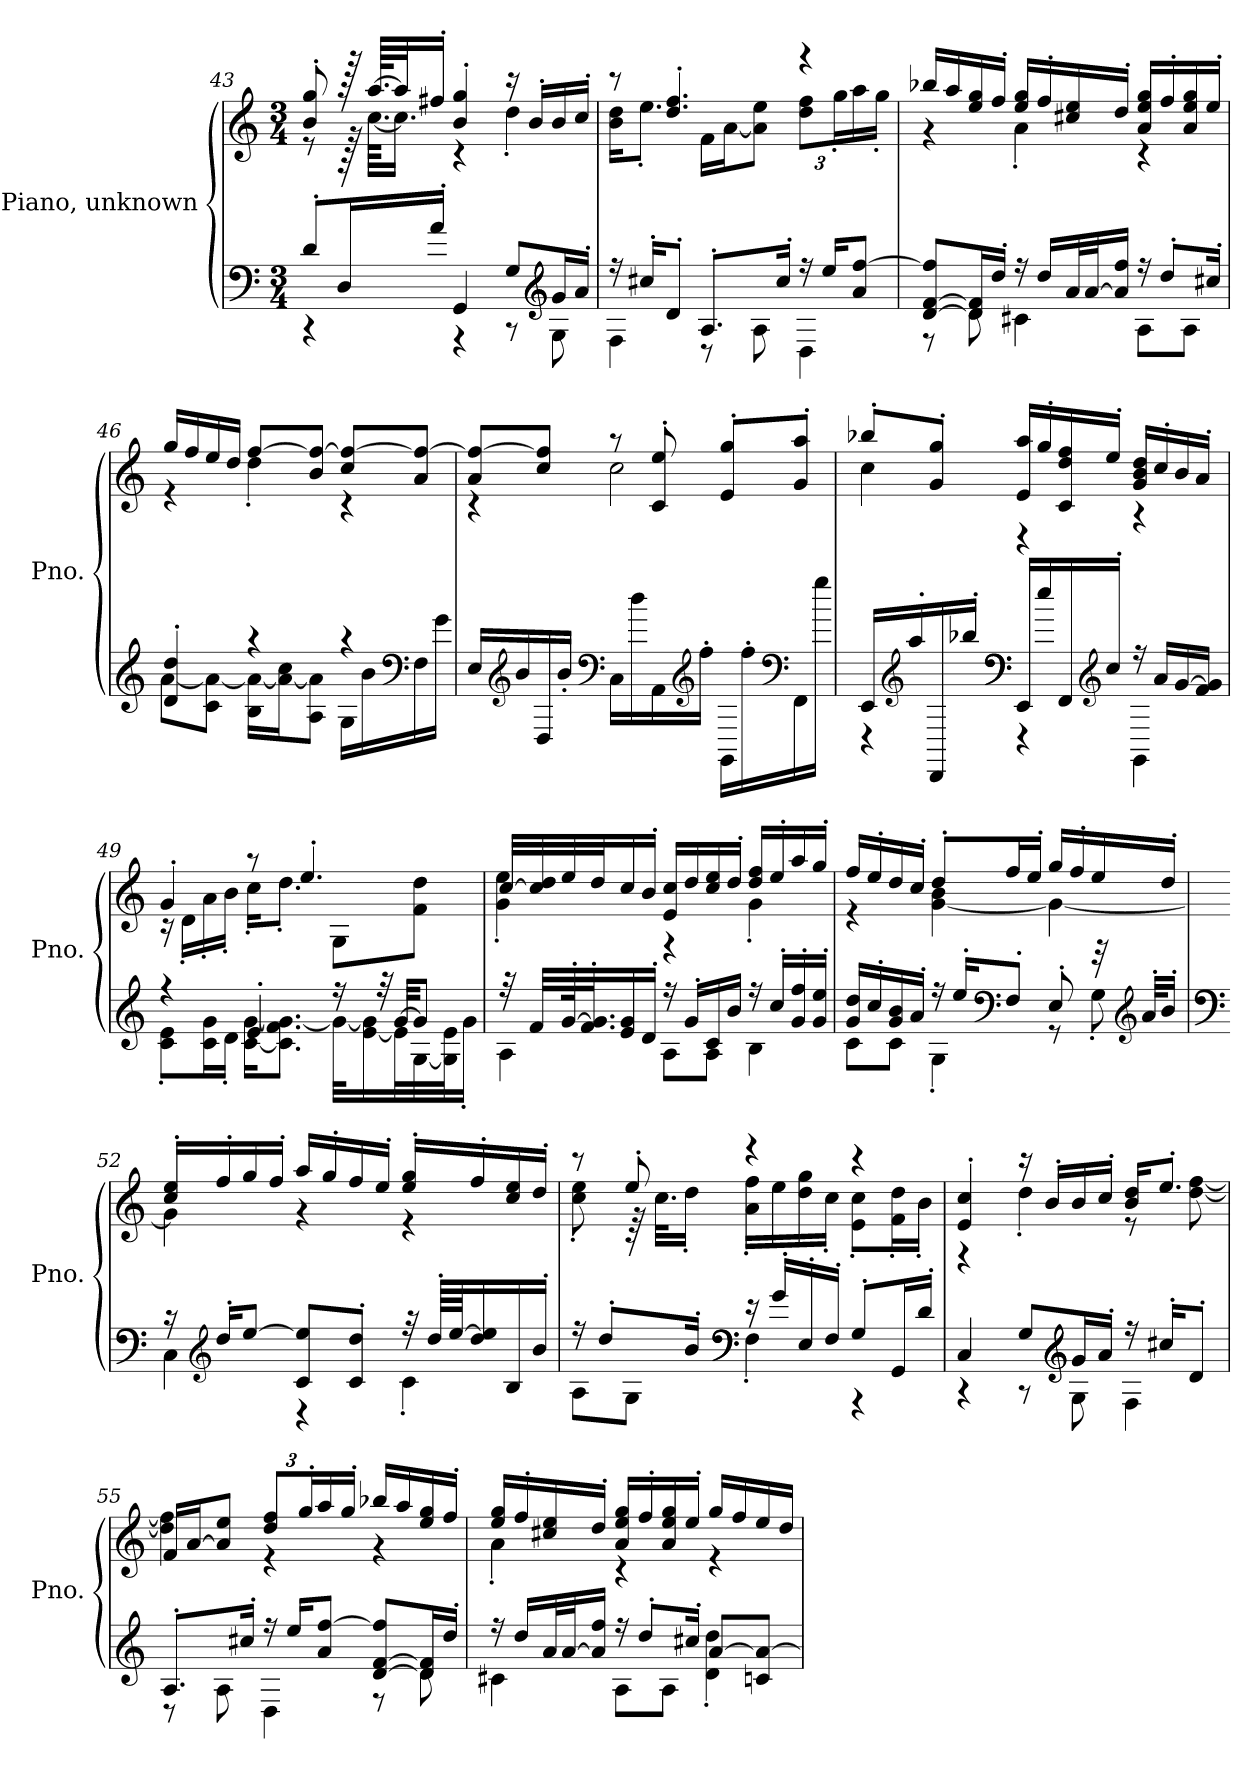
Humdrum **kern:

**kern	**kern
*part1	*part1
*staff2	*staff1
*I"Piano, unknown	*
*I'Pno.	*
!!LO:LB:g=z
*clefF4	*clefG2
*k[]	*k[]
*M3/4	*M3/4
=43	=43
*^	*^
8d'/L	4r	8b/' 8gg/'	8r
16D/L	.	128r	128r
.	.	[64.aa/KLLL	[64.cc\KKLL
.	.	32aa/J]	16.cc\JJ]
16a'/JJ	.	16ff#X'/JJ	.
4GG/	4r	4b/' 4gg/'	4r
8G/L	8r	16r	4dd'\
.	.	16b'/LL	.
*clefG2	*	*	*
16g/L	8G\	16b/	.
16a'/JJ	.	16cc'/JJ	.
=44	=44	=44	=44
16r	4F\	8r	16b\ 16dd\KL
16cc#X'/KL	.	.	8.ee'\J
8d'/J	.	4.dd/' 4.ff/'	.
8.A'/L	8r	.	16f\LL
.	.	.	[16a\J
.	8A\	.	8a\] 8ee\J
16cc#'/Jk	.	.	.
*	*	*	*Xbrackettup
16r	4D\	4r	12dd\ 12ff\L
16ee/KL	.	.	.
.	.	.	24gg'\L
8a/ [8ff/J	.	.	16aa\
.	.	.	16gg'\JJ
=45	=45	=45	=45
[8d/ [8f/ 8ff/]L	8r	16bb-X/LL	4r
.	.	16aa/	.
16d/] 16f/]L	8d\	16ee/ 16gg/	.
16dd'/JJ	.	16ff'/JJ	.
16r	4c#X\	16ee/ 16gg/LL	4a'\
16dd/LL	.	16ff'/	.
32a/L	.	16cc#X/ 16ee/	.
[32a/J	.	.	.
16a/] 16ff/JJ	.	16dd'/JJ	.
16r	8A\L	16a/ 16ee/ 16gg/LL	4r
8dd'/L	.	16ff'/	.
.	8A\J	16a/ 16ee/ 16gg/	.
16cc#X'/Jk	.	16ee'/JJ	.
!!LO:PB:g=z	!!
=46	=46	=46	=46
4d/' 4dd/'	[8a\L	16gg/LL	4r
.	.	16ff/	.
.	8c\ 8a\_J	16ee/	.
.	.	16dd/JJ	.
4r	16B\ 16a\_LL	[8ff/L	4dd'\
.	16a\_ 16cc\J	.	.
.	8A\ 8a\]J	8b/ 8ff/_J	.
4r	16G\LL	8cc/ 8ff/_L	4r
.	16b\	.	.
*clefF4	*	*	*
.	16F\	8a/ 8ff/_J	.
.	16g\JJ	.	.
*v	*v	*	*
=47	=47	=47
16E/LL	8a/ 8ff/_L	4r
*clefG2	*	*
16b/	.	.
16D/	8cc/ 8ff/]J	.
16b'/JJ	.	.
*clefF4	*	*
16C\LL	8r	2cc\
16dd\	.	.
16AA\	8c/' 8ee/'	.
*clefG2	*	*
16ff'\JJ	.	.
16GG\LL	8e/' 8gg/'L	.
16ff'\	.	.
*clefF4	*	*
16FF\	8g/' 8aa/'J	.
16gg\JJ	.	.
!!LO:LB:g=z	!!
=48	=48	=48
*^	*	*
16EE/LL	4r	8bb-X'/L	4cc\
*clefG2	*	*	*
16aa'/	.	.	.
16DD/	.	8g/' 8gg/'J	.
16bb-X'/JJ	.	.	.
*clefF4	*	*	*
16EE/LL	4r	16e/ 16aa/LL	4r
16ee/	.	16gg'/	.
16FF/	.	16c/ 16dd/ 16ff/	.
*clefG2	*	*	*
16cc'/JJ	.	16ee'/JJ	.
16r	4GG\	16g/ 16b/ 16dd/LL	4r
16a/LL	.	16cc'/	.
[16g/	.	16b/	.
16f/ 16g/]JJ	.	16a'/JJ	.
=49	=49	=49	=49
4r	8c\' 8e\'L	4g'/	16r
.	.	.	16d'\LL
.	16c\ 16g\L	.	16a'\
.	16d'\JJ	.	16b'\JJ
4e'/	[16c\ [16g\KL	8r	16cc'\KL
.	8.c\] 8.f\ 8.g\_J	.	8.dd'\J
.	.	4.ee'/	.
16r	32g\KLL_	.	8G\L
.	[16e\ 16g\]	.	.
32r	.	.	.
[32g/KKL	32e\L]	.	.
8g/J]	[32G\	.	8f\ 8dd\J
.	32G\] 32e\J	.	.
.	16g'\JJ	.	.
!!LO:LB:g=z	!!
=50	=50	=50	=50
32r	4A\	[32cc/LLL	4g\' 4ee\'
32f/LLL	.	32cc/] 32dd/	.
[64g'/K	.	32ee/	.
32.f/' 32.g/]'J	.	.	.
.	.	32dd/J	.
16e/ 16g/	.	16cc/	.
16d'/JJ	.	16b'/JJ	.
16r	8A\L	16e/ 16cc/LL	4r
16g'/LL	.	16dd/	.
16c/	8A\J	16cc/ 16ee/	.
16b/JJ	.	16dd'/JJ	.
16r	4B\	16dd/ 16ff/LL	4g'\
16cc'/LL	.	16ee'/	.
16g/' 16ff/'	.	16aa/	.
16g/' 16ee/'JJ	.	16gg'/JJ	.
=51	=51	=51	=51
16g/ 16dd/LL	8c\L	16ff/LL	4r
16cc'/	.	16ee'/	.
16g/ 16b/	8c\J	16dd/	.
16a'/JJ	.	16cc'/JJ	.
16r	4G'\	8dd'/L	[4g\ 4b\
16ee'/KL	.	.	.
*clefF4	*	*	*
8F'/J	.	16ff/L	.
.	.	16ee'/JJ	.
8E'/	8r	16gg/LL	4g\_
.	.	16ff'/	.
32r	8G'\	16ee/	.
*clefG2	*	*	*
32a'/KLL	.	.	.
16b'/JJ	.	16dd'/JJ	.
!!LO:LB:g=z	!!
=52	=52	=52	=52
*clefF4	*	*	*
16r	4C\	16cc/' 16ee/'LL	4g\]
*clefG2	*	*	*
16dd'/KL	.	16ff'/	.
[8ee/J	.	16gg/	.
.	.	16ff'/JJ	.
8c/ 8ee/]L	4r	16aa/LL	4r
.	.	16gg'/	.
8c/' 8dd/'J	.	16ff/	.
.	.	16ee'/JJ	.
32r	4c'\	16ee/' 16gg/'LL	4r
64dd'/LLLL	.	.	.
[64ee/JJ	.	.	.
16dd/ 16ee/]	.	16ff'/	.
16B/	.	16cc/ 16ee/	.
16b'/JJ	.	16dd'/JJ	.
=53	=53	=53	=53
16r	8A\L	8r	8cc\' 8ee\'
8dd'/L	.	.	.
.	8G\J	8ee'/	64r
.	.	.	32.cc\KLL
16b'/Jk	.	.	16dd'\JJ
*clefF4	*	*	*
16r	4F'\	4r	16a\' 16ff\'LL
16g'/LL	.	.	16ee\
16E'/	.	.	16dd\ 16gg\
16F'/JJ	.	.	16cc'\JJ
8G'/L	4r	4r	8e\' 8cc\'L
16GG/L	.	.	16f\' 16dd\'L
16d'/JJ	.	.	16b'\JJ
=54	=54	=54	=54
4C/	4r	4e/' 4cc/'	4r
8G/L	8r	16r	4dd'\
.	.	16b'/LL	.
*clefG2	*	*	*
16g/L	8G\	16b/	.
16a'/JJ	.	16cc'/JJ	.
16r	4F\	16b/ 16dd/KL	8r
16cc#X'/KL	.	8.ee'/J	.
8d'/J	.	.	[8dd\ [8ff\
!!LO:LB:g=z	!!
=55	=55	=55	=55
8.A'/L	8r	16f/LL	4dd\] 4ff\]
.	.	[16a/J	.
.	8A\	8a/] 8ee/J	.
16cc#X'/Jk	.	.	.
16r	4D\	12dd/ 12ff/L	4r
16ee/KL	.	.	.
.	.	24gg'/L	.
8a/ [8ff/J	.	16aa/	.
.	.	16gg'/JJ	.
[8d/ [8f/ 8ff/]L	8r	16bb-X/LL	4r
.	.	16aa/	.
16d/] 16f/]L	8d\	16ee/ 16gg/	.
16dd'/JJ	.	16ff'/JJ	.
=56	=56	=56	=56
16r	4c#X\	16ee/ 16gg/LL	4a'\
16dd/LL	.	16ff'/	.
32a/L	.	16cc#X/ 16ee/	.
[32a/J	.	.	.
16a/] 16ff/JJ	.	16dd'/JJ	.
16r	8A\L	16a/ 16ee/ 16gg/LL	4r
8dd'/L	.	16ff'/	.
.	8A\J	16a/ 16ee/ 16gg/	.
16cc#X'/Jk	.	16ee'/JJ	.
[8a/L	4d\' 4dd\'	16gg/LL	4r
.	.	16ff/	.
8cn/ 8a/_J	.	16ee/	.
.	.	16dd/JJ	.
*v	*v	*	*
*	*v	*v
=	=
*-	*-
